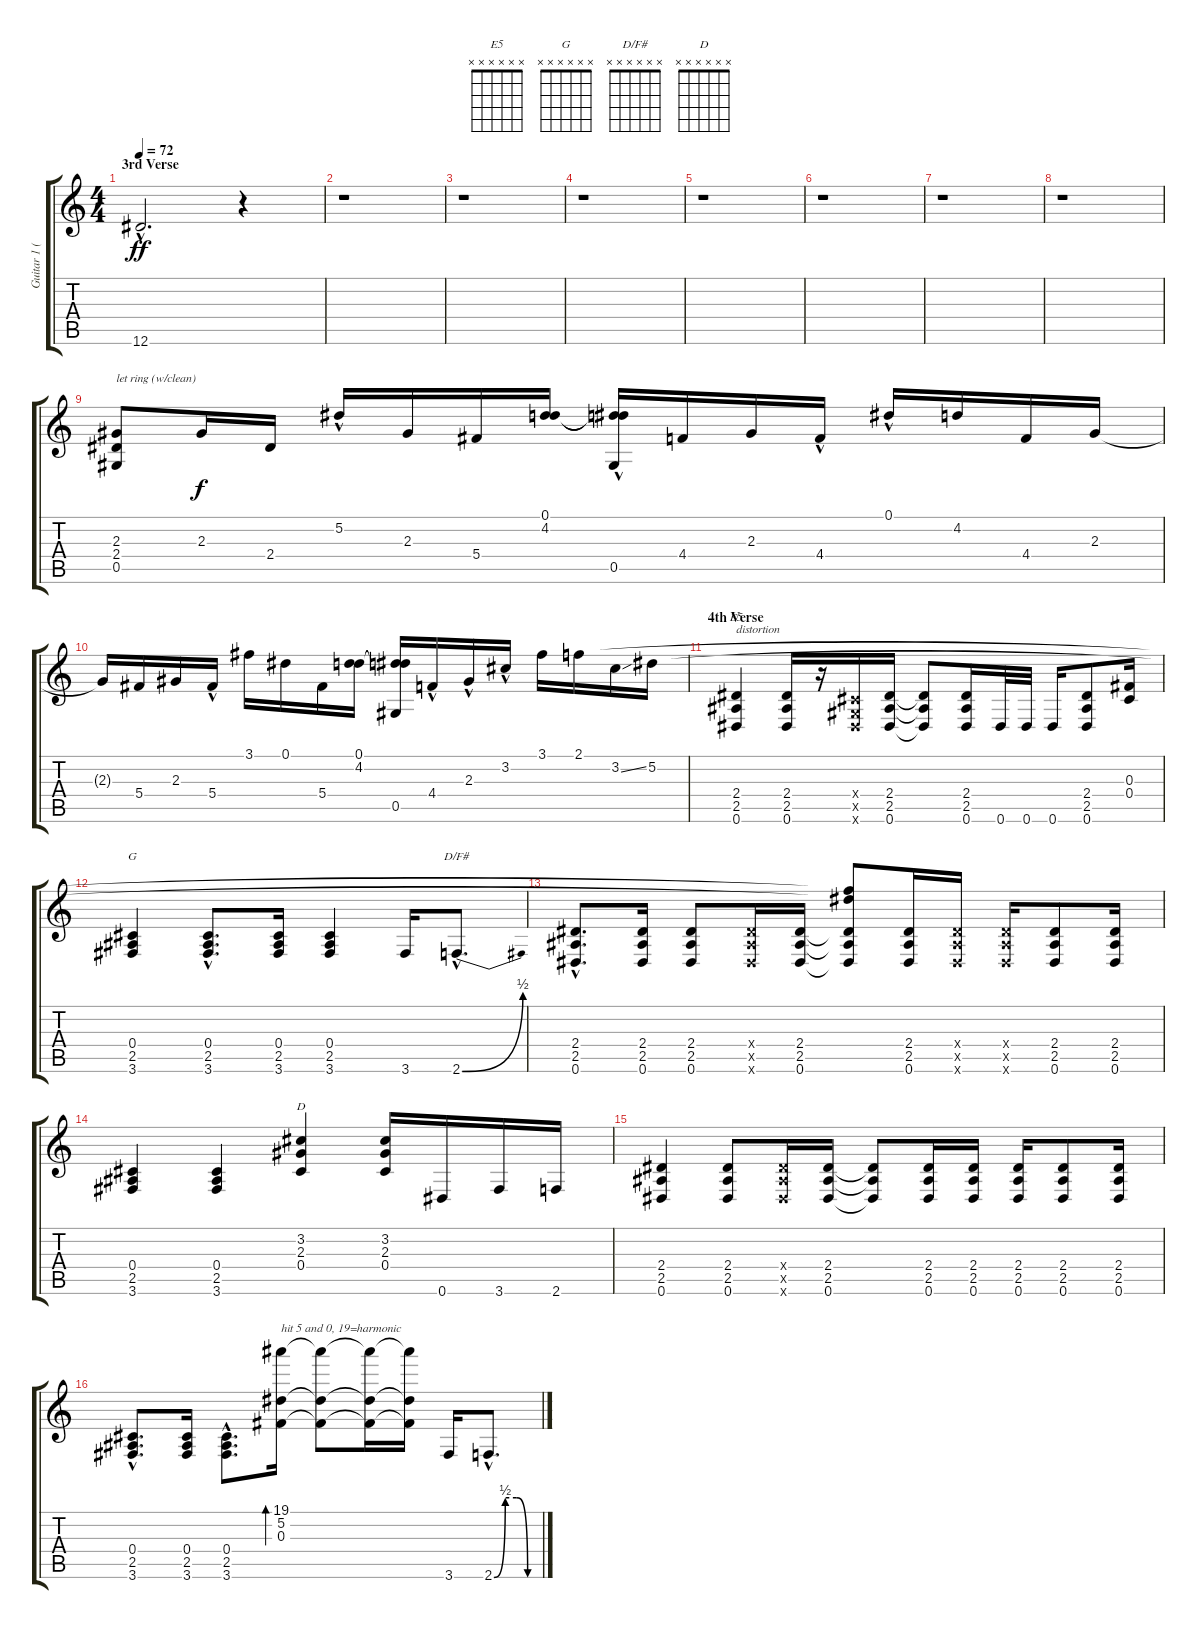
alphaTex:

\track ("Guitar 1 (Slash)" "Guitar 1 (") {instrument overdrivenguitar}
\staff {score tabs}
\tuning (Eb4 Bb3 Gb3 Db3 Ab2 Eb2) {hide}
\chord ("E5" x x x x x x) {firstfret 0}
\chord ("G" x x x x x x) {firstfret 0}
\chord ("D/F#" x x x x x x) {firstfret 0}
\chord ("D" x x x x x x) {firstfret 0}
\ts (4 4)
\section ("" "3rd Verse")
\tempo 72
\clef g2
\ks c
12.6{hac}.2{d dy ff volume 0} r.4 |
r.1 |
r.1 |
r.1 |
r.1 |
r.1 |
r.1 |
r.1 |
(2.3 2.4 0.5).8{txt "let ring (w/clean)" volume 13 instrument electricguitarjazz} 2.3.16{dy f} 2.4.16 5.2{hac}.16 2.3.16 5.4.16 (0.1 4.2).16 (0.1{t} 4.2{t} 0.5{hac}).16 4.4.16 2.3.16 4.4{hac}.16 0.1{hac}.16 4.2.16 4.4.16 2.3.16 |
2.3{t}.16 5.4.16 2.3.16 5.4{hac}.16 3.1.16 0.1.16 5.4.16 (0.1 4.2).16 (0.1{t} 4.2{t} 0.5).16 4.4{hac}.16 2.3{hac}.16 3.2{hac}.16 3.1.16 2.1.16 3.2{ss}.16 5.2.16 |
\section ("" "4th Verse")
(2.4 2.5 0.6).4{ch "E5" txt "distortion" instrument overdrivenguitar} (2.4 2.5 0.6).16 r.16 (0.4{x} 0.5{x} 0.6{x}).16 (2.4 2.5 0.6).16 (2.4{t} 2.5{t} 0.6{t}).8 (2.4 2.5 0.6).16 0.6.32 0.6.32 0.6.16 (2.4 2.5 0.6).8 (0.3 0.4).16 |
(0.4 2.5 3.6).4{ch "G"} (0.4{hac} 2.5{hac} 3.6{hac}).8{d} (0.4 2.5 3.6).16 (0.4 2.5 3.6).4 3.6.16 2.6{be (bend 0 0 60 2) hac}.8{d ch "D/F#"} |
(2.4{hac} 2.5{hac} 0.6{hac}).8{d} (2.4 2.5 0.6).16 (2.4 2.5 0.6).8 (2.4{x} 2.5{x} 0.6{x}).16 (2.4 2.5 0.6).16 (2.1{t} 5.2{t} 2.4{t} 2.5{t} 0.6{t}).8 (2.4 2.5 0.6).16 (2.4{x} 2.5{x} 0.6{x}).16 (2.4{x} 2.5{x} 0.6{x}).16 (2.4 2.5 0.6).8 (2.4 2.5 0.6).16 |
(0.4 2.5 3.6).4 (0.4 2.5 3.6).4 (3.2 2.3 0.4).4{ch "D"} (3.2 2.3 0.4).16 0.6.16 3.6.16 2.6.16 |
(2.4 2.5 0.6).4 (2.4 2.5 0.6).8 (2.4{x} 2.5{x} 0.6{x}).16 (2.4 2.5 0.6).16 (2.4{t} 2.5{t} 0.6{t}).8 (2.4 2.5 0.6).16 (2.4 2.5 0.6).16 (2.4 2.5 0.6).16 (2.4 2.5 0.6).8 (2.4 2.5 0.6).16 |
(0.4{hac} 2.5{hac} 3.6{hac}).8{d} (0.4 2.5 3.6).16 (0.4{hac} 2.5{hac} 3.6{hac}).8{d} (19.1 5.2 0.3).16{bd 120 txt "hit 5 and 0, 19=harmonic"} (19.1{t} 5.2{t} 0.3{t}).8 (19.1{t} 5.2{t} 0.3{t}).16 (19.1{t} 5.2{t} 0.3{t}).16 3.6.16 2.6{be (custom 0 0 15 2 30 2 45 0 60 0) hac}.8{d}
